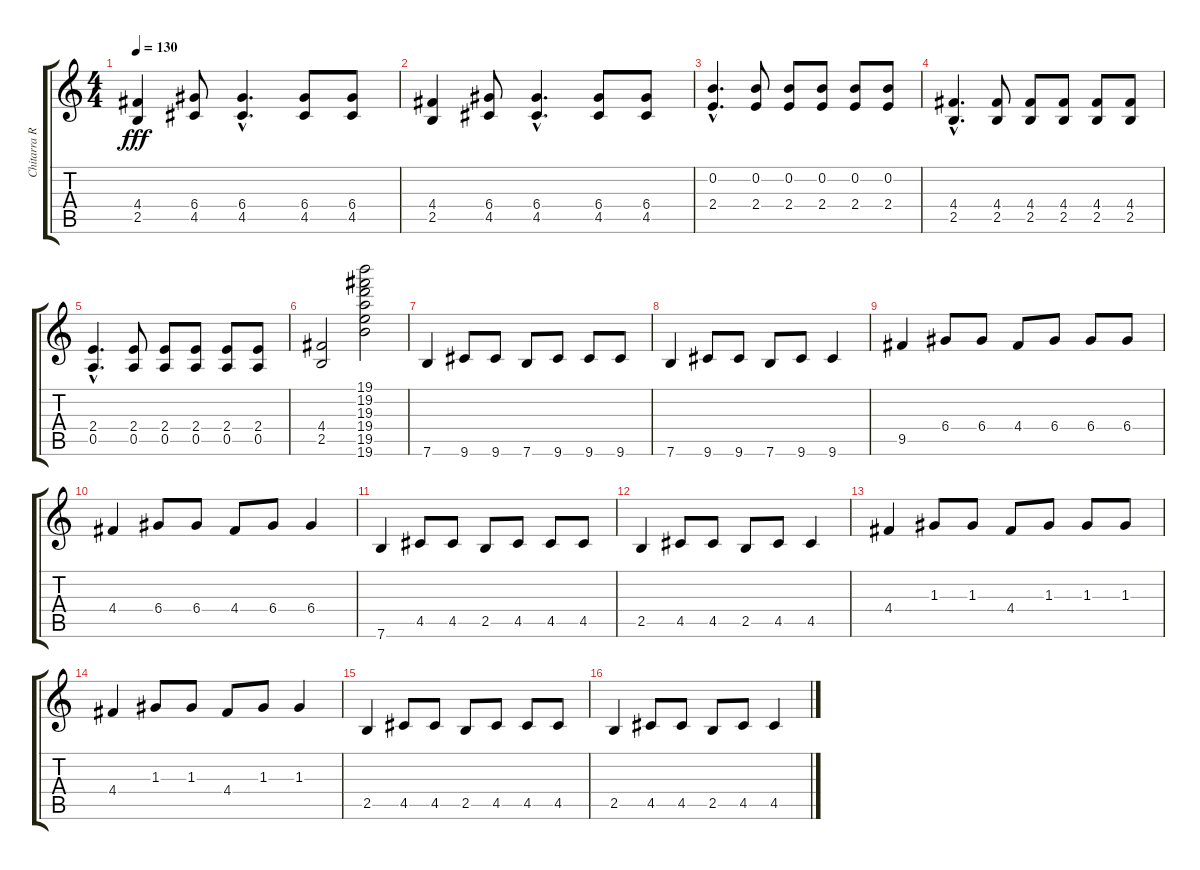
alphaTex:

\track ("Chitarra Ritm" "Chitarra R") {instrument distortionguitar}
\staff {score tabs}
\tuning (E4 B3 G3 D3 A2 E2) {hide}
\ts (4 4)
\tempo 130
\clef g2
\ks c
(4.4 2.5).4{dy fff} (6.4 4.5).8 (6.4{hac} 4.5{hac}).4{d} (6.4 4.5).8 (6.4 4.5).8 |
(4.4 2.5).4 (6.4 4.5).8 (6.4{hac} 4.5{hac}).4{d} (6.4 4.5).8 (6.4 4.5).8 |
(0.2{hac} 2.4{hac}).4{d} (0.2 2.4).8 (0.2 2.4).8 (0.2 2.4).8 (0.2 2.4).8 (0.2 2.4).8 |
(4.4{hac} 2.5{hac}).4{d} (4.4 2.5).8 (4.4 2.5).8 (4.4 2.5).8 (4.4 2.5).8 (4.4 2.5).8 |
(2.4{hac} 0.5{hac}).4{d} (2.4 0.5).8 (2.4 0.5).8 (2.4 0.5).8 (2.4 0.5).8 (2.4 0.5).8 |
(4.4 2.5).2 (19.1 19.2 19.3 19.4 19.5 19.6).2 |
7.6.4 9.6.8 9.6.8 7.6.8 9.6.8 9.6.8 9.6.8 |
7.6.4 9.6.8 9.6.8 7.6.8 9.6.8 9.6.4 |
9.5.4 6.4.8 6.4.8 4.4.8 6.4.8 6.4.8 6.4.8 |
4.4.4 6.4.8 6.4.8 4.4.8 6.4.8 6.4.4 |
7.6.4 4.5.8 4.5.8 2.5.8 4.5.8 4.5.8 4.5.8 |
2.5.4 4.5.8 4.5.8 2.5.8 4.5.8 4.5.4 |
4.4.4 1.3.8 1.3.8 4.4.8 1.3.8 1.3.8 1.3.8 |
4.4.4 1.3.8 1.3.8 4.4.8 1.3.8 1.3.4 |
2.5.4 4.5.8 4.5.8 2.5.8 4.5.8 4.5.8 4.5.8 |
2.5.4 4.5.8 4.5.8 2.5.8 4.5.8 4.5.4
